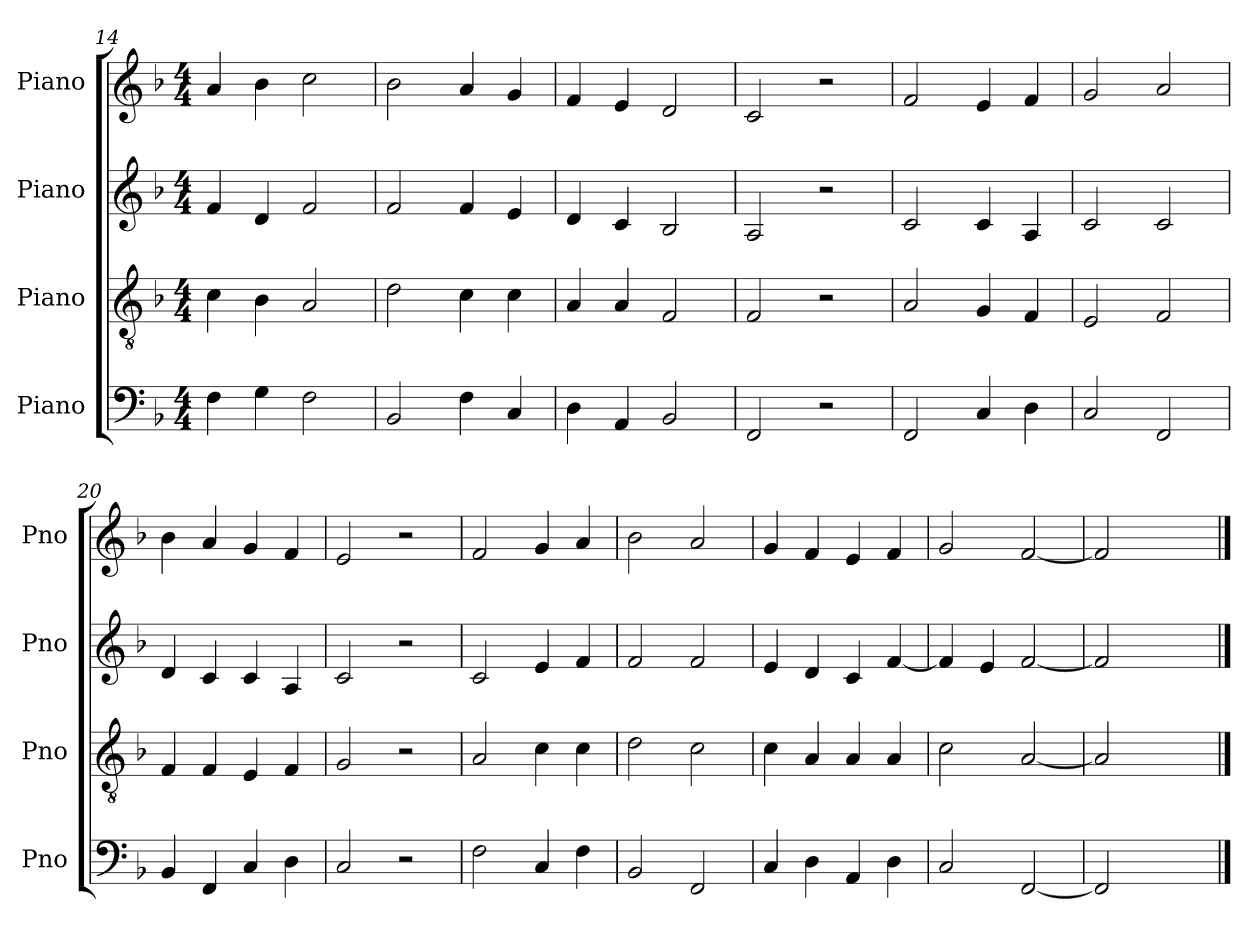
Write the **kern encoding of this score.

**kern	**kern	**kern	**kern
*part4	*part3	*part2	*part1
*staff4	*staff3	*staff2	*staff1
*I"Piano	*I"Piano	*I"Piano	*I"Piano
*I'Pno	*I'Pno	*I'Pno	*I'Pno
*clefF4	*clefGv2	*clefG2	*clefG2
*k[b-]	*k[b-]	*k[b-]	*k[b-]
*M4/4	*M4/4	*M4/4	*M4/4
=14	=14	=14	=14
4F\	4c\	4f/	4a/
4G\	4B-\	4d/	4b-\
2F\	2A/	2f/	2cc\
=15	=15	=15	=15
2BB-/	2d\	2f/	2b-\
4F\	4c\	4f/	4a/
4C/	4c\	4e/	4g/
=16	=16	=16	=16
4D\	4A/	4d/	4f/
4AA/	4A/	4c/	4e/
2BB-/	2F/	2B-/	2d/
=17	=17	=17	=17
2FF/	2F/	2A/	2c/
2r	2r	2r	2r
=18	=18	=18	=18
2FF/	2A/	2c/	2f/
4C/	4G/	4c/	4e/
4D\	4F/	4A/	4f/
=19	=19	=19	=19
2C/	2E/	2c/	2g/
2FF/	2F/	2c/	2a/
!!LO:LB:g=z
=20	=20	=20	=20
4BB-/	4F/	4d/	4b-\
4FF/	4F/	4c/	4a/
4C/	4E/	4c/	4g/
4D\	4F/	4A/	4f/
=21	=21	=21	=21
2C/	2G/	2c/	2e/
2r	2r	2r	2r
=22	=22	=22	=22
2F\	2A/	2c/	2f/
4C/	4c\	4e/	4g/
4F\	4c\	4f/	4a/
=23	=23	=23	=23
2BB-/	2d\	2f/	2b-\
2FF/	2c\	2f/	2a/
=24	=24	=24	=24
4C/	4c\	4e/	4g/
4D\	4A/	4d/	4f/
4AA/	4A/	4c/	4e/
4D\	4A/	[4f/	4f/
=25	=25	=25	=25
2C/	2c\	4f/]	2g/
.	.	4e/	.
[2FF/	[2A/	[2f/	[2f/
=26	=26	=26	=26
2FF/]	2A/]	2f/]	2f/]
2ryy	2ryy	2ryy	2ryy
==	==	==	==
*-	*-	*-	*-
